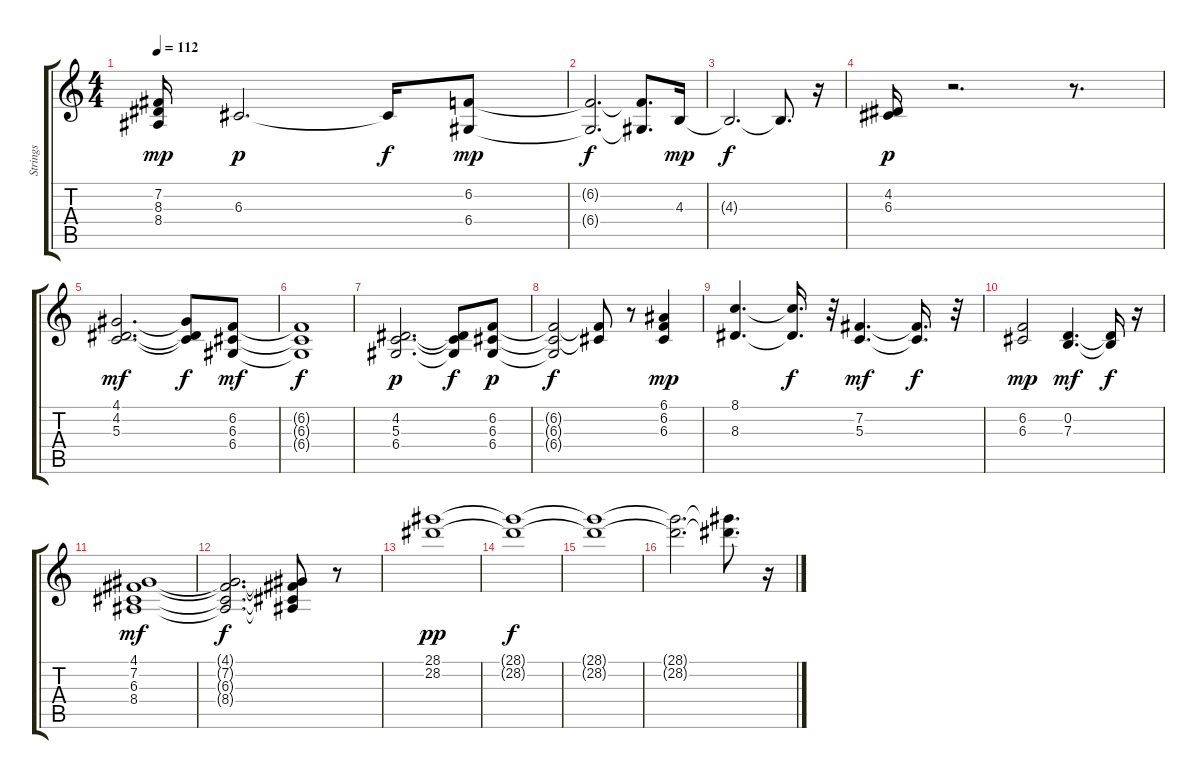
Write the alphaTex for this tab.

\track ("Strings" "Strings") {instrument stringensemble2}
\staff {score tabs}
\tuning (E4 B3 G3 D3 A2 E2) {hide}
\ts (4 4)
\tempo 112
\clef g2
\ks c
(7.2 8.3 8.4).16{dy mp} 6.3.2{d dy p} 6.3{t}.16{dy f} (6.2 6.4).8{dy mp} |
(6.2{t} 6.4{t}).2{d dy f} (6.2{t} 6.4{t}).8{d} 4.3.16{dy mp} |
4.3{t}.2{d dy f} 4.3{t}.8{d} r.16 |
(4.2 6.3).16{dy p} r.2{d} r.8{d} |
(4.1 4.2 5.3).2{d dy mf} (4.1{t} 4.2{t} 5.3{t}).8{dy f} (6.2 6.3 6.4).8{dy mf} |
(6.2{t} 6.3{t} 6.4{t}).1{dy f} |
(4.2 5.3 6.4).2{d dy p} (4.2{t} 5.3{t} 6.4{t}).8{dy f} (6.2 6.3 6.4).8{dy p} |
(6.2{t} 6.3{t} 6.4{t}).2{dy f} (6.2{t} 6.3{t}).8 r.8 (6.1 6.2 6.3).4{dy mp} |
(8.1 8.3).4{d} (8.1{t} 8.3{t}).16{d dy f} r.32 (7.2 5.3).4{d dy mf} (7.2{t} 5.3{t}).16{d dy f} r.32 |
(6.2 6.3).2{dy mp} (0.2 7.3).4{d dy mf} (0.2{t} 7.3{t}).16{dy f} r.16 |
(4.1 7.2 6.3 8.4).1{dy mf} |
(4.1{t} 7.2{t} 6.3{t} 8.4{t}).2{d dy f} (4.1{t} 7.2{t} 6.3{t} 8.4{t}).8 r.8 |
(28.1 28.2).1{dy pp} |
(28.1{t} 28.2{t}).1{dy f} |
(28.1{t} 28.2{t}).1 |
(28.1{t} 28.2{t}).2{d} (28.1{t} 28.2{t}).8{d} r.16
